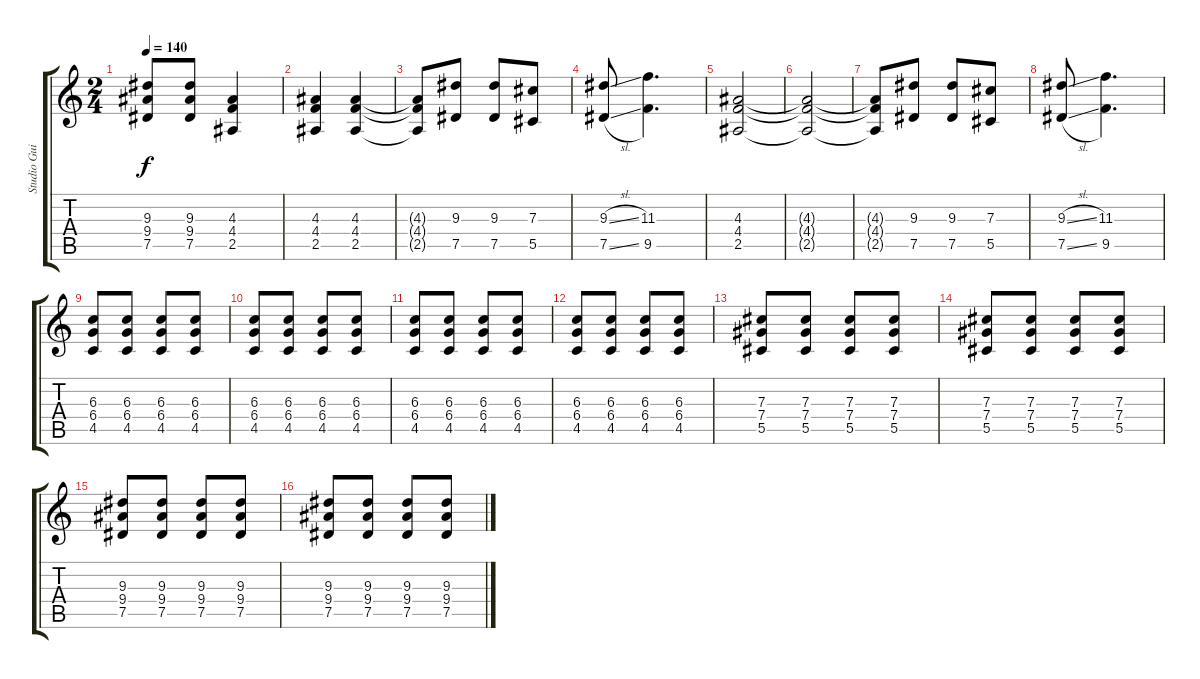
\track ("Studio Guitar" "Studio Gui") {instrument distortionguitar}
\staff {score tabs}
\tuning (Eb4 Bb3 Gb3 Db3 Ab2 Eb2) {hide}
\ts (2 4)
\tempo 140
\clef g2
\ks c
(9.3 9.4 7.5).8{dy f} (9.3 9.4 7.5).8 (4.3 4.4 2.5).4 |
(4.3 4.4 2.5).4 (4.3 4.4 2.5).4 |
(4.3{t} 4.4{t} 2.5{t}).8 (9.3 7.5).8 (9.3 7.5).8 (7.3 5.5).8 |
(9.3{sl} 7.5{sl}).8 (11.3 9.5).4{d} |
(4.3 4.4 2.5).2 |
(4.3{t} 4.4{t} 2.5{t}).2 |
(4.3{t} 4.4{t} 2.5{t}).8 (9.3 7.5).8 (9.3 7.5).8 (7.3 5.5).8 |
(9.3{sl} 7.5{sl}).8 (11.3 9.5).4{d} |
(6.3 6.4 4.5).8 (6.3 6.4 4.5).8 (6.3 6.4 4.5).8 (6.3 6.4 4.5).8 |
(6.3 6.4 4.5).8 (6.3 6.4 4.5).8 (6.3 6.4 4.5).8 (6.3 6.4 4.5).8 |
(6.3 6.4 4.5).8 (6.3 6.4 4.5).8 (6.3 6.4 4.5).8 (6.3 6.4 4.5).8 |
(6.3 6.4 4.5).8 (6.3 6.4 4.5).8 (6.3 6.4 4.5).8 (6.3 6.4 4.5).8 |
(7.3 7.4 5.5).8 (7.3 7.4 5.5).8 (7.3 7.4 5.5).8 (7.3 7.4 5.5).8 |
(7.3 7.4 5.5).8 (7.3 7.4 5.5).8 (7.3 7.4 5.5).8 (7.3 7.4 5.5).8 |
(9.3 9.4 7.5).8 (9.3 9.4 7.5).8 (9.3 9.4 7.5).8 (9.3 9.4 7.5).8 |
(9.3 9.4 7.5).8 (9.3 9.4 7.5).8 (9.3 9.4 7.5).8 (9.3 9.4 7.5).8
